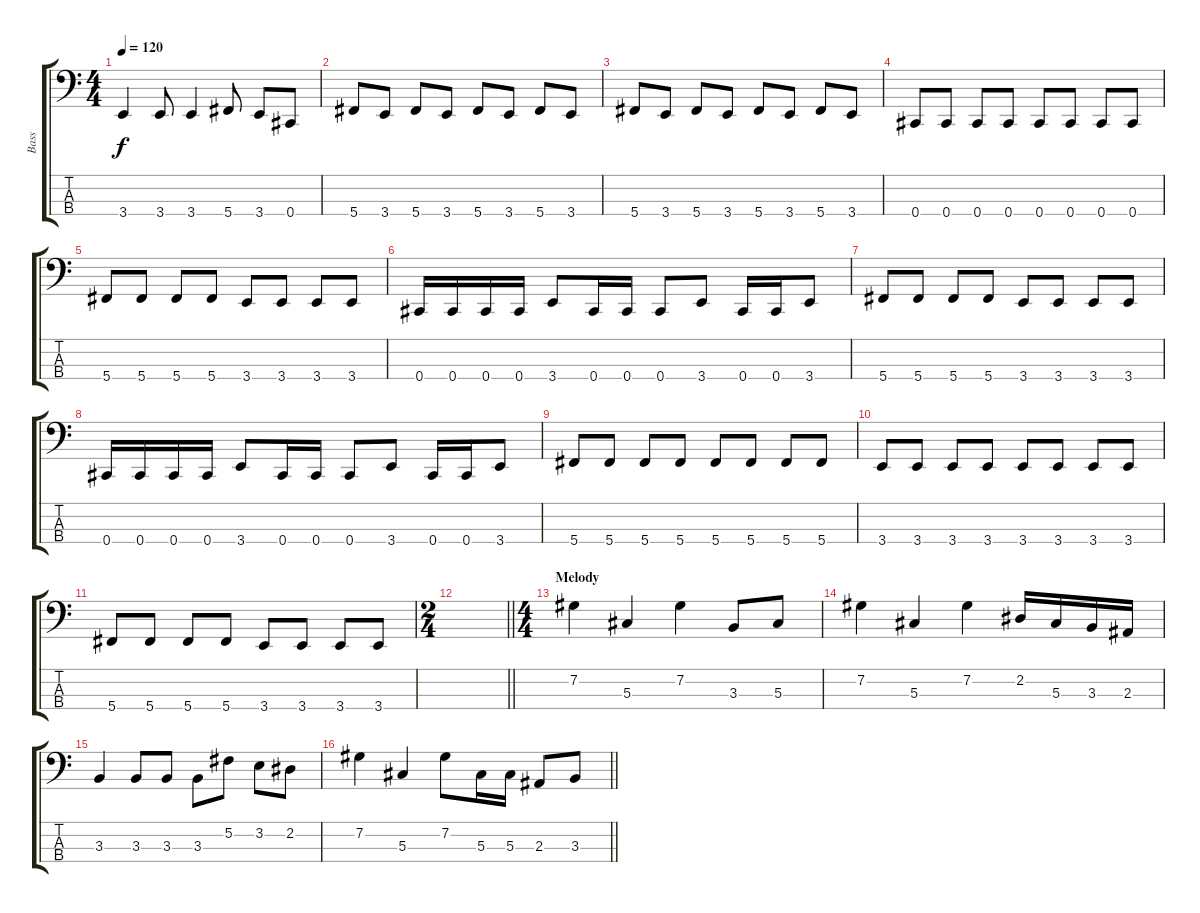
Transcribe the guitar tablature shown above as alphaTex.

\track ("Bass" "Bass") {instrument electricbassfinger}
\staff {score tabs}
\tuning (Gb2 Db2 Ab1 Db1) {hide}
\ts (4 4)
\tempo 120
\clef f4
\ks c
3.4.4{dy f} 3.4.8 3.4.4 5.4.8 3.4.8 0.4.8 |
5.4.8 3.4.8 5.4.8 3.4.8 5.4.8 3.4.8 5.4.8 3.4.8 |
5.4.8 3.4.8 5.4.8 3.4.8 5.4.8 3.4.8 5.4.8 3.4.8 |
0.4.8 0.4.8 0.4.8 0.4.8 0.4.8 0.4.8 0.4.8 0.4.8 |
5.4.8 5.4.8 5.4.8 5.4.8 3.4.8 3.4.8 3.4.8 3.4.8 |
0.4.16 0.4.16 0.4.16 0.4.16 3.4.8 0.4.16 0.4.16 0.4.8 3.4.8 0.4.16 0.4.16 3.4.8 |
5.4.8 5.4.8 5.4.8 5.4.8 3.4.8 3.4.8 3.4.8 3.4.8 |
0.4.16 0.4.16 0.4.16 0.4.16 3.4.8 0.4.16 0.4.16 0.4.8 3.4.8 0.4.16 0.4.16 3.4.8 |
5.4.8 5.4.8 5.4.8 5.4.8 5.4.8 5.4.8 5.4.8 5.4.8 |
3.4.8 3.4.8 3.4.8 3.4.8 3.4.8 3.4.8 3.4.8 3.4.8 |
5.4.8 5.4.8 5.4.8 5.4.8 3.4.8 3.4.8 3.4.8 3.4.8 |
\ts (2 4)
\barLineRight lightlight
|
\ts (4 4)
\section ("" "Melody")
7.2.4 5.3.4 7.2.4 3.3.8 5.3.8 |
7.2.4 5.3.4 7.2.4 2.2.16 5.3.16 3.3.16 2.3.16 |
3.3.4 3.3.8 3.3.8 3.3.8 5.2.8 3.2.8 2.2.8 |
\barLineRight lightlight
7.2.4 5.3.4 7.2.8 5.3.16 5.3.16 2.3.8 3.3.8
